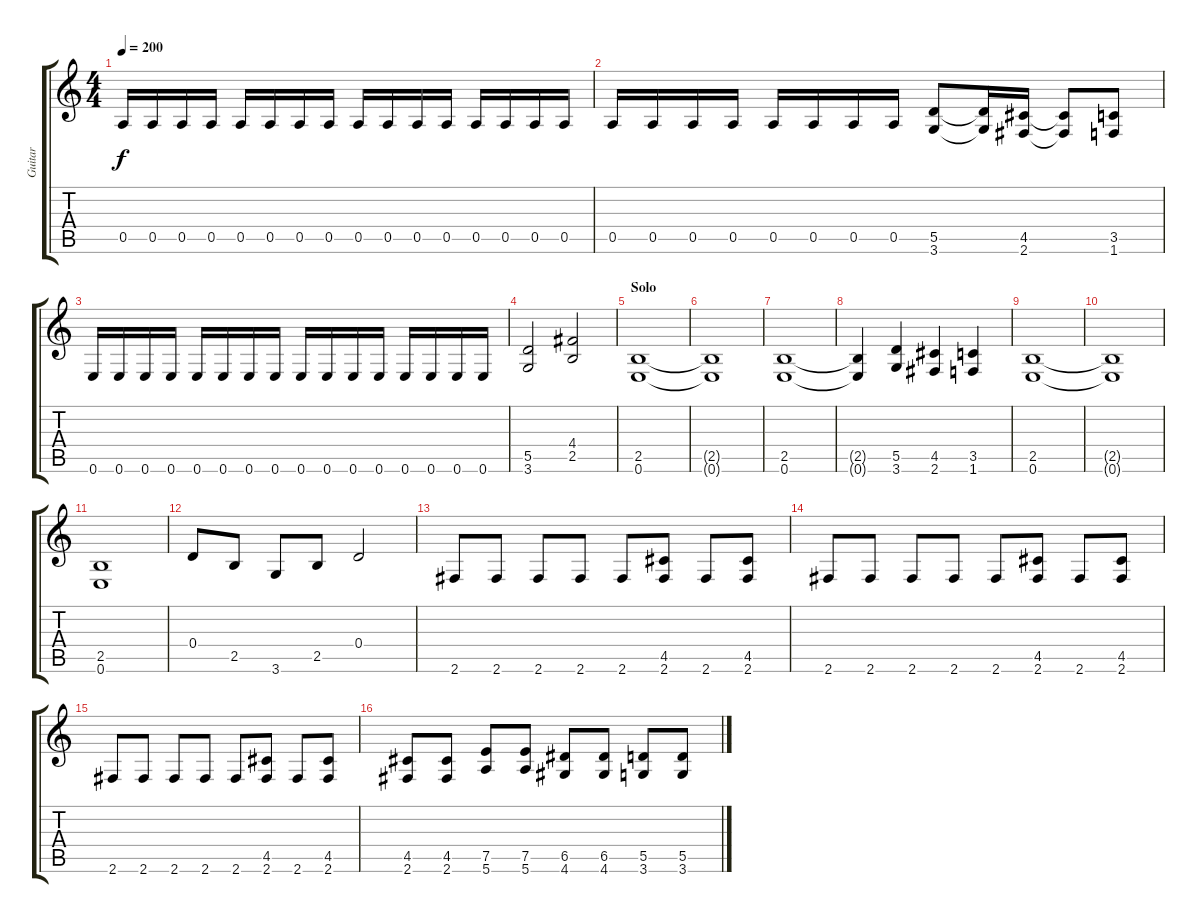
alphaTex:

\track ("Guitar" "Guitar") {instrument distortionguitar}
\staff {score tabs}
\tuning (E4 B3 G3 D3 A2 E2) {hide}
\ts (4 4)
\tempo 200
\clef g2
\ks c
0.5.16{dy f} 0.5.16 0.5.16 0.5.16 0.5.16 0.5.16 0.5.16 0.5.16 0.5.16 0.5.16 0.5.16 0.5.16 0.5.16 0.5.16 0.5.16 0.5.16 |
0.5.16 0.5.16 0.5.16 0.5.16 0.5.16 0.5.16 0.5.16 0.5.16 (5.5 3.6).8 (5.5{t} 3.6{t}).16 (4.5 2.6).16 (4.5{t} 2.6{t}).8 (3.5 1.6).8 |
0.6.16 0.6.16 0.6.16 0.6.16 0.6.16 0.6.16 0.6.16 0.6.16 0.6.16 0.6.16 0.6.16 0.6.16 0.6.16 0.6.16 0.6.16 0.6.16 |
(5.5 3.6).2 (4.4 2.5).2 |
\section ("" "Solo")
(2.5 0.6).1 |
(2.5{t} 0.6{t}).1 |
(2.5 0.6).1 |
(2.5{t} 0.6{t}).4 (5.5 3.6).4 (4.5 2.6).4 (3.5 1.6).4 |
(2.5 0.6).1 |
(2.5{t} 0.6{t}).1 |
(2.5 0.6).1 |
0.4.8 2.5.8 3.6.8 2.5.8 0.4.2 |
2.6.8 2.6.8 2.6.8 2.6.8 2.6.8 (4.5 2.6).8 2.6.8 (4.5 2.6).8 |
2.6.8 2.6.8 2.6.8 2.6.8 2.6.8 (4.5 2.6).8 2.6.8 (4.5 2.6).8 |
2.6.8 2.6.8 2.6.8 2.6.8 2.6.8 (4.5 2.6).8 2.6.8 (4.5 2.6).8 |
(4.5 2.6).8 (4.5 2.6).8 (7.5 5.6).8 (7.5 5.6).8 (6.5 4.6).8 (6.5 4.6).8 (5.5 3.6).8 (5.5 3.6).8
